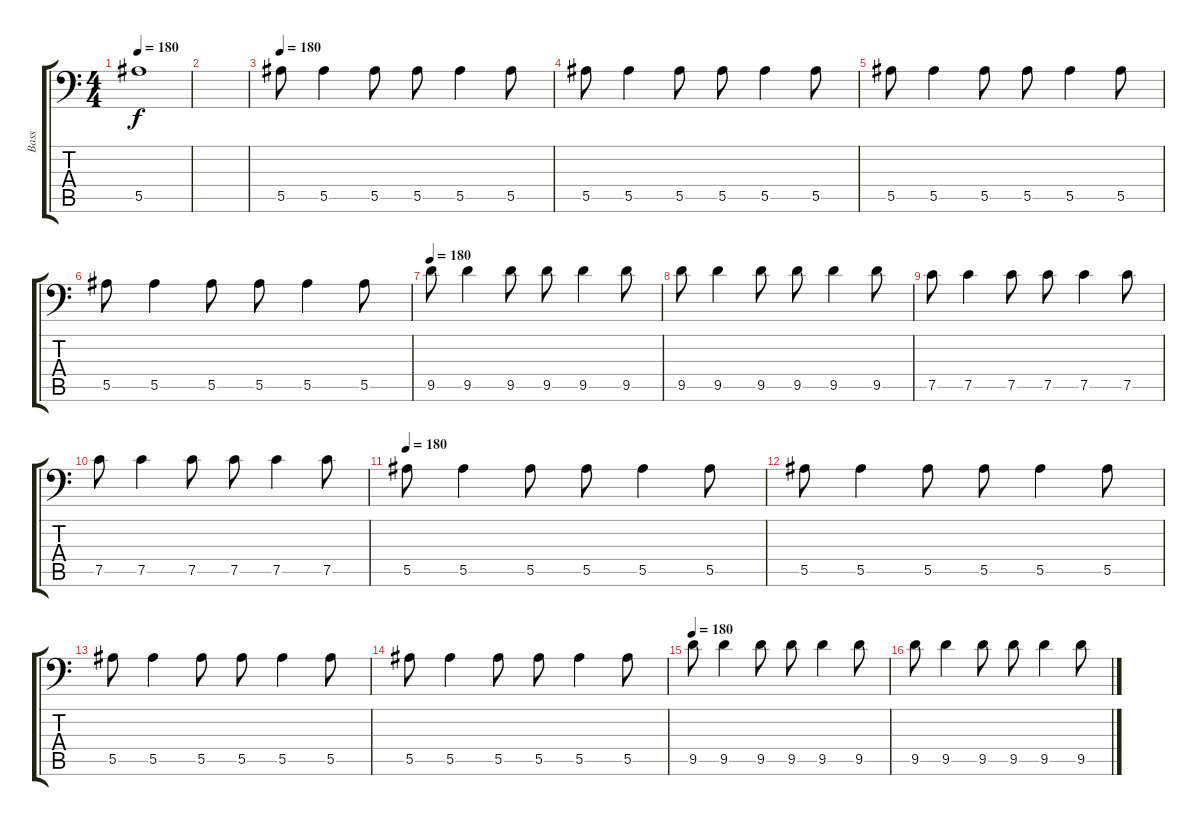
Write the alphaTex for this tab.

\track ("Bass" "Bass") {instrument electricbasspick}
\staff {score tabs}
\tuning (C4 G3 Eb3 Bb2 F2 Bb1) {hide}
\ts (4 4)
\tempo 180
\clef f4
\ks c
5.5.1{dy f} |
|
\tempo 180
5.5.8 5.5.4 5.5.8 5.5.8 5.5.4 5.5.8 |
5.5.8 5.5.4 5.5.8 5.5.8 5.5.4 5.5.8 |
5.5.8 5.5.4 5.5.8 5.5.8 5.5.4 5.5.8 |
5.5.8 5.5.4 5.5.8 5.5.8 5.5.4 5.5.8 |
\tempo 180
9.5.8 9.5.4 9.5.8 9.5.8 9.5.4 9.5.8 |
9.5.8 9.5.4 9.5.8 9.5.8 9.5.4 9.5.8 |
7.5.8 7.5.4 7.5.8 7.5.8 7.5.4 7.5.8 |
7.5.8 7.5.4 7.5.8 7.5.8 7.5.4 7.5.8 |
\tempo 180
5.5.8 5.5.4 5.5.8 5.5.8 5.5.4 5.5.8 |
5.5.8 5.5.4 5.5.8 5.5.8 5.5.4 5.5.8 |
5.5.8 5.5.4 5.5.8 5.5.8 5.5.4 5.5.8 |
5.5.8 5.5.4 5.5.8 5.5.8 5.5.4 5.5.8 |
\tempo 180
9.5.8 9.5.4 9.5.8 9.5.8 9.5.4 9.5.8 |
9.5.8 9.5.4 9.5.8 9.5.8 9.5.4 9.5.8
